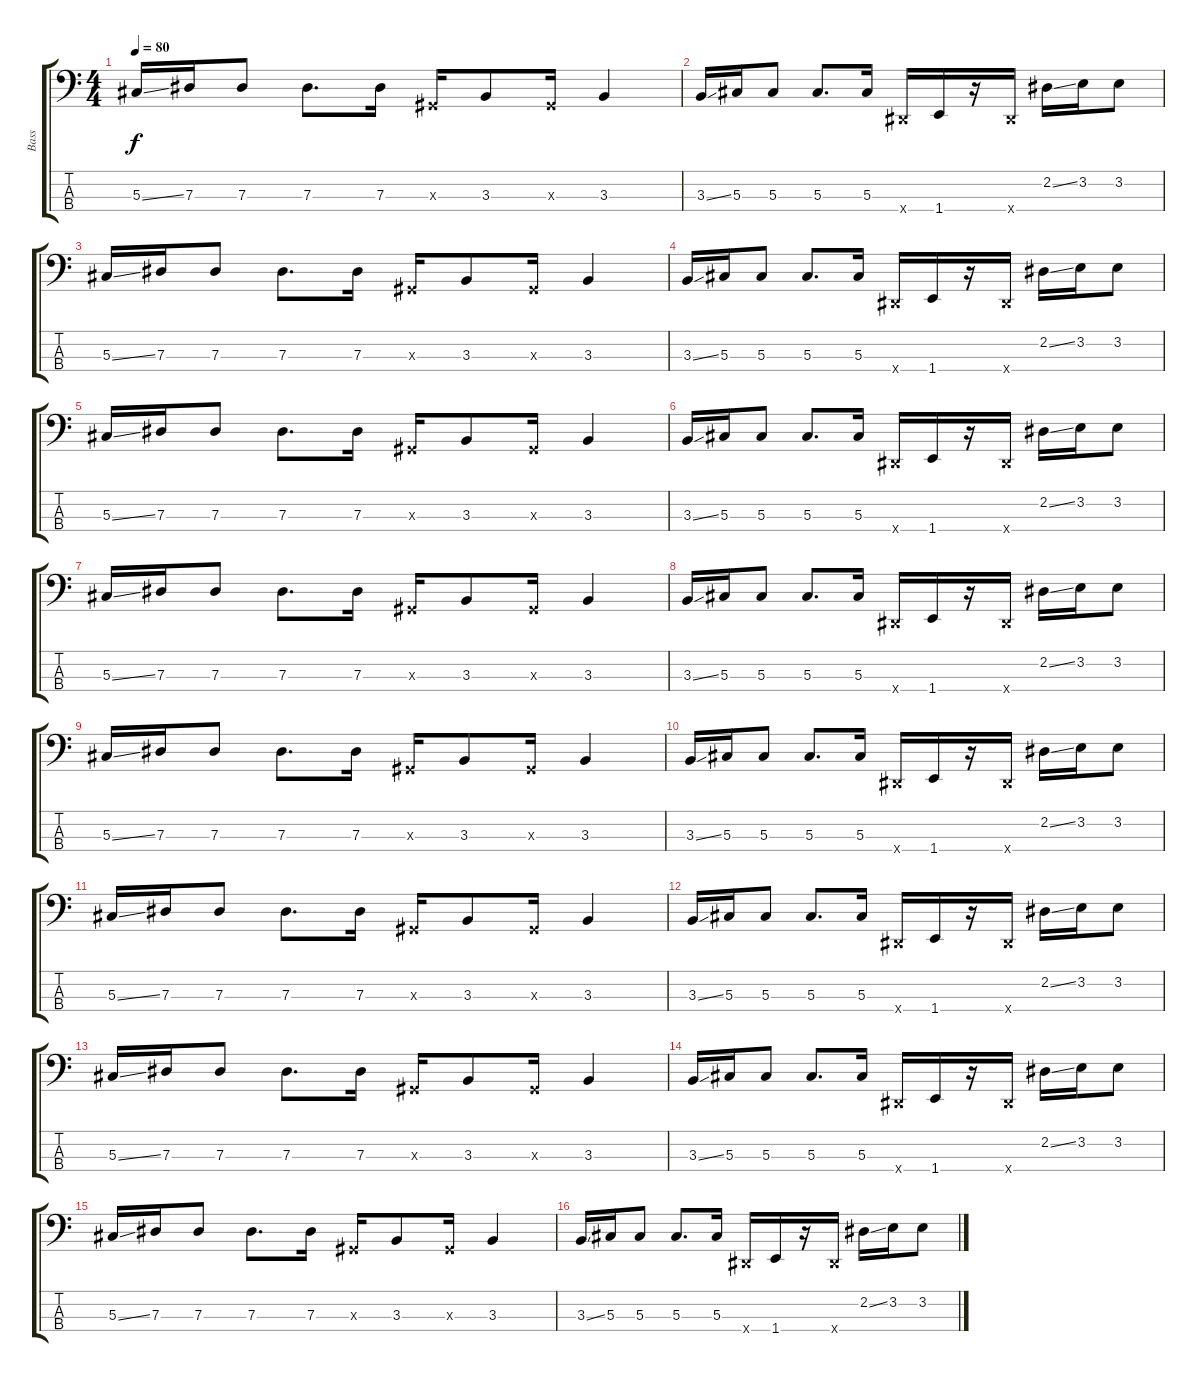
\track ("Bass" "Bass") {instrument electricbasspick}
\staff {score tabs}
\tuning (Gb2 Db2 Ab1 Eb1) {hide}
\ts (4 4)
\tempo 80
\clef f4
\ks c
5.3{ss}.16{dy f} 7.3.16 7.3.8 7.3.8{d} 7.3.16 0.3{x}.16 3.3.8 0.3{x}.16 3.3.4 |
3.3{ss}.16 5.3.16 5.3.8 5.3.8{d} 5.3.16 0.4{x}.16 1.4.16 r.16 0.4{x}.16 2.2{ss}.16 3.2.16 3.2.8 |
5.3{ss}.16 7.3.16 7.3.8 7.3.8{d} 7.3.16 0.3{x}.16 3.3.8 0.3{x}.16 3.3.4 |
3.3{ss}.16 5.3.16 5.3.8 5.3.8{d} 5.3.16 0.4{x}.16 1.4.16 r.16 0.4{x}.16 2.2{ss}.16 3.2.16 3.2.8 |
5.3{ss}.16 7.3.16 7.3.8 7.3.8{d} 7.3.16 0.3{x}.16 3.3.8 0.3{x}.16 3.3.4 |
3.3{ss}.16 5.3.16 5.3.8 5.3.8{d} 5.3.16 0.4{x}.16 1.4.16 r.16 0.4{x}.16 2.2{ss}.16 3.2.16 3.2.8 |
5.3{ss}.16 7.3.16 7.3.8 7.3.8{d} 7.3.16 0.3{x}.16 3.3.8 0.3{x}.16 3.3.4 |
3.3{ss}.16 5.3.16 5.3.8 5.3.8{d} 5.3.16 0.4{x}.16 1.4.16 r.16 0.4{x}.16 2.2{ss}.16 3.2.16 3.2.8 |
5.3{ss}.16 7.3.16 7.3.8 7.3.8{d} 7.3.16 0.3{x}.16 3.3.8 0.3{x}.16 3.3.4 |
3.3{ss}.16 5.3.16 5.3.8 5.3.8{d} 5.3.16 0.4{x}.16 1.4.16 r.16 0.4{x}.16 2.2{ss}.16 3.2.16 3.2.8 |
5.3{ss}.16 7.3.16 7.3.8 7.3.8{d} 7.3.16 0.3{x}.16 3.3.8 0.3{x}.16 3.3.4 |
3.3{ss}.16 5.3.16 5.3.8 5.3.8{d} 5.3.16 0.4{x}.16 1.4.16 r.16 0.4{x}.16 2.2{ss}.16 3.2.16 3.2.8 |
5.3{ss}.16 7.3.16 7.3.8 7.3.8{d} 7.3.16 0.3{x}.16 3.3.8 0.3{x}.16 3.3.4 |
3.3{ss}.16 5.3.16 5.3.8 5.3.8{d} 5.3.16 0.4{x}.16 1.4.16 r.16 0.4{x}.16 2.2{ss}.16 3.2.16 3.2.8 |
5.3{ss}.16 7.3.16 7.3.8 7.3.8{d} 7.3.16 0.3{x}.16 3.3.8 0.3{x}.16 3.3.4 |
3.3{ss}.16 5.3.16 5.3.8 5.3.8{d} 5.3.16 0.4{x}.16 1.4.16 r.16 0.4{x}.16 2.2{ss}.16 3.2.16 3.2.8
